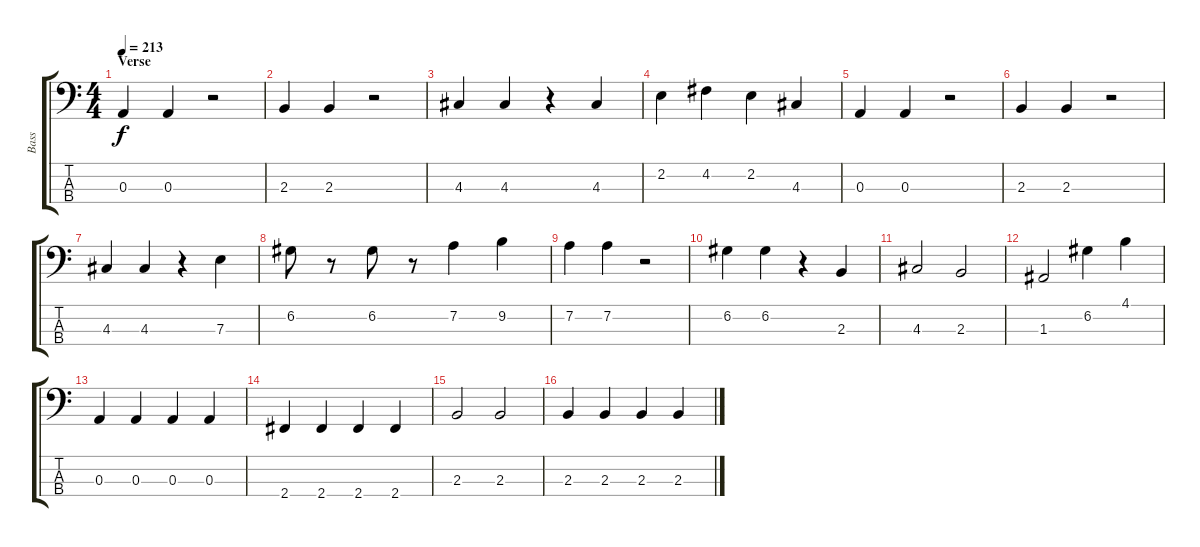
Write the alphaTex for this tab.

\track ("Bass" "Bass") {instrument electricbassfinger}
\staff {score tabs}
\tuning (G2 D2 A1 E1) {hide}
\ts (4 4)
\section ("" "Verse")
\tempo 213
\clef f4
\ks c
0.3.4{dy f} 0.3.4 r.2 |
2.3.4 2.3.4 r.2 |
4.3.4 4.3.4 r.4 4.3.4 |
2.2.4 4.2.4 2.2.4 4.3.4 |
0.3.4 0.3.4 r.2 |
2.3.4 2.3.4 r.2 |
4.3.4 4.3.4 r.4 7.3.4 |
6.2.8 r.8 6.2.8 r.8 7.2.4 9.2.4 |
7.2.4 7.2.4 r.2 |
6.2.4 6.2.4 r.4 2.3.4 |
4.3.2 2.3.2 |
1.3.2 6.2.4 4.1.4 |
0.3.4 0.3.4 0.3.4 0.3.4 |
2.4.4 2.4.4 2.4.4 2.4.4 |
2.3.2 2.3.2 |
2.3.4 2.3.4 2.3.4 2.3.4
